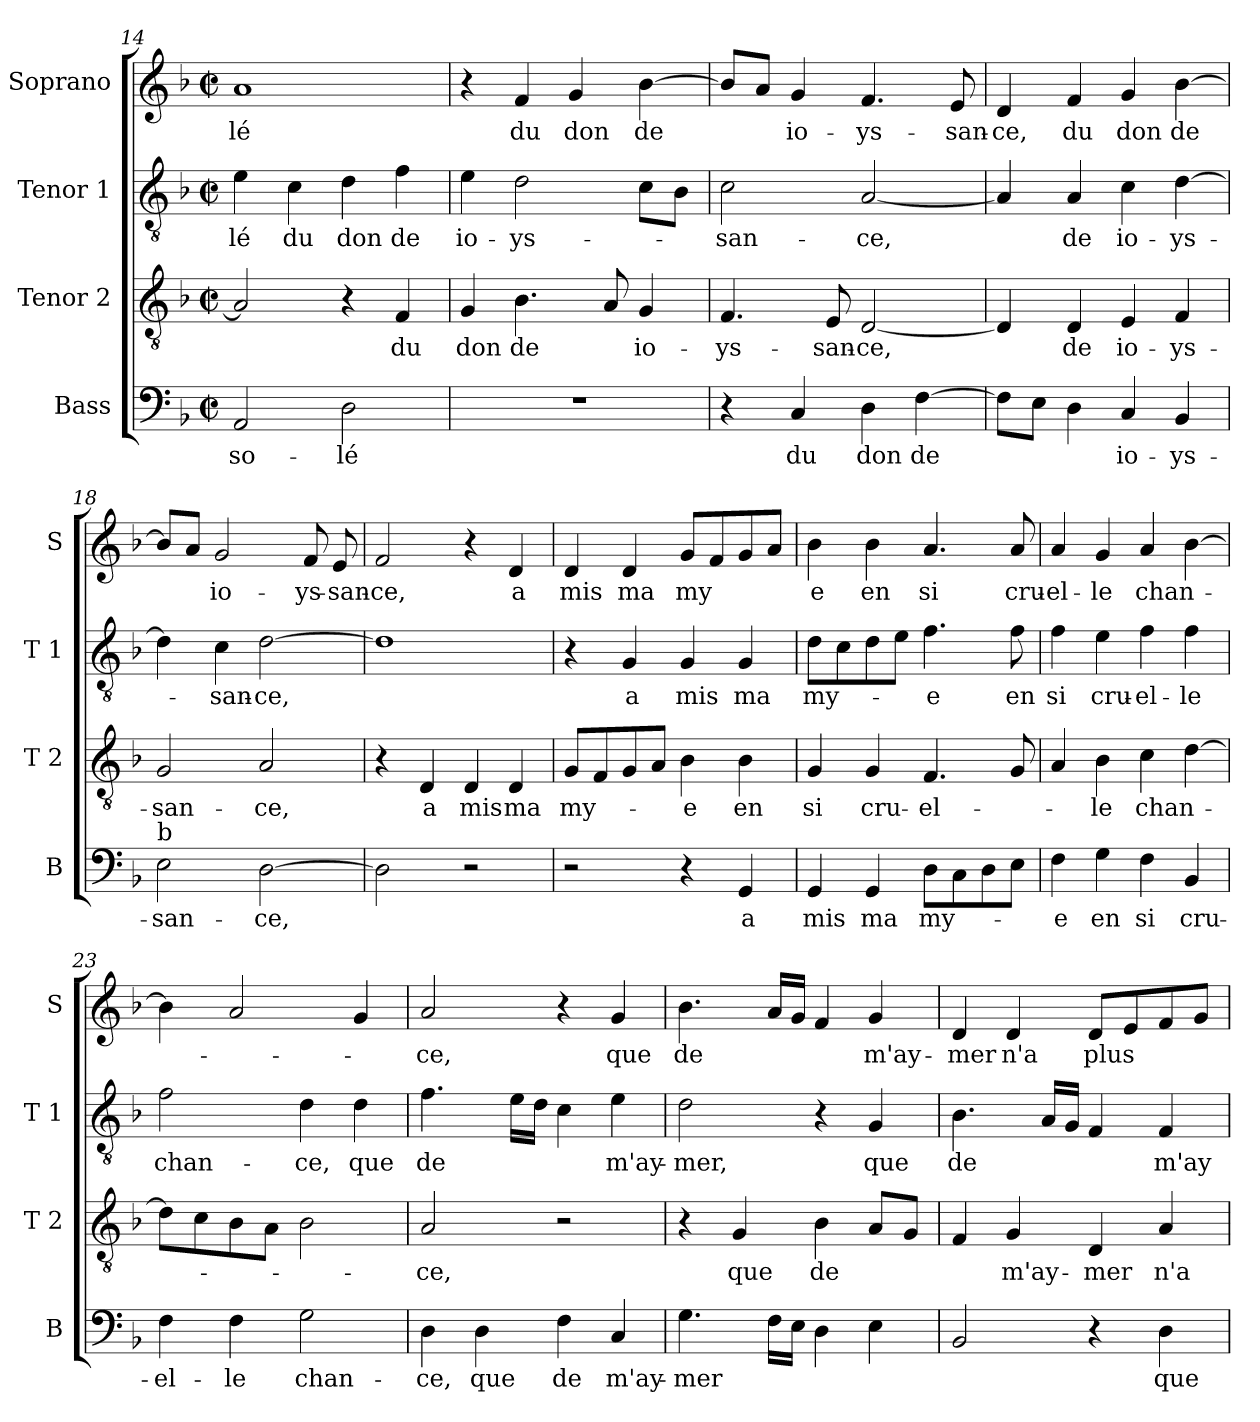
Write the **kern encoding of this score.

**kern	**text	**kern	**text	**kern	**text	**kern	**text
*part4	*part4	*part3	*part3	*part2	*part2	*part1	*part1
*staff4	*staff4	*staff3	*staff3	*staff2	*staff2	*staff1	*staff1
*I"Bass	*	*I"Tenor 2	*	*I"Tenor 1	*	*I"Soprano	*
*I'B	*	*I'T 2	*	*I'T 1	*	*I'S	*
*clefF4	*	*clefGv2	*	*clefGv2	*	*clefG2	*
*k[b-]	*	*k[b-]	*	*k[b-]	*	*k[b-]	*
*F:	*	*F:	*	*F:	*	*F:	*
*M2/2	*	*M2/2	*	*M2/2	*	*M2/2	*
*met(c|)	*	*met(c|)	*	*met(c|)	*	*met(c|)	*
=14	=14	=14	=14	=14	=14	=14	=14
!	!LO:LY:b	!	!	!	!LO:LY:b	!	!LO:LY:b
2AA/	-so-	2A/]	.	4e\	-lé	1a	-lé
!	!	!	!	!	!LO:LY:b	!	!
.	.	.	.	4c\	du	.	.
!	!LO:LY:b	!	!	!	!LO:LY:b	!	!
2D\	-lé	4r	.	4d\	don	.	.
!	!	!	!LO:LY:b	!	!LO:LY:b	!	!
.	.	4F/	du	4f\	de	.	.
=15	=15	=15	=15	=15	=15	=15	=15
!	!	!	!LO:LY:b	!	!LO:LY:b	!	!
1r	.	4G/	don	4e\	io-	4r	.
!	!	!	!LO:LY:b	!	!LO:LY:b	!	!LO:LY:b
.	.	4.B-\	de	2d\	-ys-	4f/	du
!	!	!	!	!	!	!	!LO:LY:b
.	.	.	.	.	.	4g/	don
.	.	8A/	.	.	.	.	.
!	!	!	!LO:LY:b	!	!	!	!LO:LY:b
.	.	4G/	io-	8c\L	.	[4b-\	de
.	.	.	.	8B-\J	.	.	.
!!LO:LB:g=z
=16	=16	=16	=16	=16	=16	=16	=16
!	!	!	!LO:LY:b	!	!LO:LY:b	!	!
4r	.	4.F/	-ys-	2c\	-san-	8b-/L]	.
.	.	.	.	.	.	8a/J	.
!	!LO:LY:b	!	!	!	!	!	!LO:LY:b
4C/	du	.	.	.	.	4g/	io-
!	!	!	!LO:LY:b	!	!	!	!
.	.	8E/	-san-	.	.	.	.
!	!LO:LY:b	!	!LO:LY:b	!	!LO:LY:b	!	!LO:LY:b
4D\	don	[2D/	-ce,	[2A/	-ce,	4.f/	-ys-
!	!LO:LY:b	!	!	!	!	!	!
[4F\	de	.	.	.	.	.	.
!	!	!	!	!	!	!	!LO:LY:b
.	.	.	.	.	.	8e/	-san-
=17	=17	=17	=17	=17	=17	=17	=17
!	!	!	!	!	!	!	!LO:LY:b
8F\L]	.	4D/]	.	4A/]	.	4d/	-ce,
8E\J	.	.	.	.	.	.	.
!	!	!	!LO:LY:b	!	!LO:LY:b	!	!LO:LY:b
4D\	.	4D/	de	4A/	de	4f/	du
!	!LO:LY:b	!	!LO:LY:b	!	!LO:LY:b	!	!LO:LY:b
4C/	io-	4E/	io-	4c\	io-	4g/	don
!	!LO:LY:b	!	!LO:LY:b	!	!LO:LY:b	!	!LO:LY:b
4BB-/	-ys-	4F/	-ys-	[4d\	-ys-	[4b-\	de
=18	=18	=18	=18	=18	=18	=18	=18
!LO:TX:a:t=b	!	!	!	!	!	!	!
!	!LO:LY:b	!	!LO:LY:b	!	!	!	!
2E\	-san-	2G/	-san-	4d\]	.	8b-/L]	.
.	.	.	.	.	.	8a/J	.
!	!	!	!	!	!LO:LY:b	!	!LO:LY:b
.	.	.	.	4c\	-san-	2g/	io-
!	!LO:LY:b	!	!LO:LY:b	!	!LO:LY:b	!	!
[2D\	-ce,	2A/	-ce,	[2d\	-ce,	.	.
!	!	!	!	!	!	!	!LO:LY:b
.	.	.	.	.	.	8f/	-ys-
!	!	!	!	!	!	!	!LO:LY:b
.	.	.	.	.	.	8e/	-san-
=19	=19	=19	=19	=19	=19	=19	=19
!	!	!	!	!	!	!	!LO:LY:b
2D\]	.	4r	.	1d]	.	2f/	-ce,
!	!	!	!LO:LY:b	!	!	!	!
.	.	4D/	a	.	.	.	.
!	!	!	!LO:LY:b	!	!	!	!
2r	.	4D/	mis	.	.	4r	.
!	!	!	!LO:LY:b	!	!	!	!LO:LY:b
.	.	4D/	ma	.	.	4d/	a
=20	=20	=20	=20	=20	=20	=20	=20
!	!	!	!LO:LY:b	!	!	!	!LO:LY:b
2r	.	8G/L	my-	4r	.	4d/	mis
.	.	8F/	.	.	.	.	.
!	!	!	!	!	!LO:LY:b	!	!LO:LY:b
.	.	8G/	.	4G/	a	4d/	ma
.	.	8A/J	.	.	.	.	.
!	!	!	!LO:LY:b	!	!LO:LY:b	!	!LO:LY:b
4r	.	4B-\	-e	4G/	mis	8g/L	my
.	.	.	.	.	.	8f/	.
!	!LO:LY:b	!	!LO:LY:b	!	!LO:LY:b	!	!
4GG/	a	4B-\	en	4G/	ma	8g/	.
.	.	.	.	.	.	8a/J	.
!!LO:LB:g=z
=21	=21	=21	=21	=21	=21	=21	=21
!	!LO:LY:b	!	!LO:LY:b	!	!LO:LY:b	!	!LO:LY:b
4GG/	mis	4G/	si	8d\L	my-	4b-\	e
.	.	.	.	8c\	.	.	.
!	!LO:LY:b	!	!LO:LY:b	!	!	!	!LO:LY:b
4GG/	ma	4G/	cru-	8d\	.	4b-\	en
.	.	.	.	8e\J	.	.	.
!	!LO:LY:b	!	!LO:LY:b	!	!LO:LY:b	!	!LO:LY:b
8D\L	my-	4.F/	-el-	4.f\	-e	4.a/	si
8C\	.	.	.	.	.	.	.
8D\	.	.	.	.	.	.	.
!	!	!	!	!	!LO:LY:b	!	!LO:LY:b
8E\J	.	8G/	.	8f\	en	8a/	cru-
=22	=22	=22	=22	=22	=22	=22	=22
!	!LO:LY:b	!	!	!	!LO:LY:b	!	!LO:LY:b
4F\	-e	4A/	.	4f\	si	4a/	-el-
!	!LO:LY:b	!	!LO:LY:b	!	!LO:LY:b	!	!LO:LY:b
4G\	en	4B-\	-le	4e\	cru-	4g/	-le
!	!LO:LY:b	!	!LO:LY:b	!	!LO:LY:b	!	!LO:LY:b
4F\	si	4c\	chan-	4f\	-el-	4a/	chan-
!	!LO:LY:b	!	!	!	!LO:LY:b	!	!
4BB-/	cru-	[4d\	.	4f\	-le	[4b-\	.
=23	=23	=23	=23	=23	=23	=23	=23
!	!LO:LY:b	!	!	!	!LO:LY:b	!	!
4F\	-el-	8d\L]	.	2f\	chan-	4b-\]	.
.	.	8c\	.	.	.	.	.
!	!LO:LY:b	!	!	!	!	!	!
4F\	-le	8B-\	.	.	.	2a/	.
.	.	8A\J	.	.	.	.	.
!	!LO:LY:b	!	!	!	!LO:LY:b	!	!
2G\	chan-	2B-\	.	4d\	-ce,	.	.
!	!	!	!	!	!LO:LY:b	!	!
.	.	.	.	4d\	que	4g/	.
=24	=24	=24	=24	=24	=24	=24	=24
!	!LO:LY:b	!	!LO:LY:b	!	!LO:LY:b	!	!LO:LY:b
4D\	-ce,	2A/	-ce,	4.f\	de	2a/	-ce,
!	!LO:LY:b	!	!	!	!	!	!
4D\	que	.	.	.	.	.	.
.	.	.	.	16e\LL	.	.	.
.	.	.	.	16d\JJ	.	.	.
!	!LO:LY:b	!	!	!	!	!	!
4F\	de	2r	.	4c\	.	4r	.
!	!LO:LY:b	!	!	!	!LO:LY:b	!	!LO:LY:b
4C/	m'ay-	.	.	4e\	m'ay-	4g/	que
=25	=25	=25	=25	=25	=25	=25	=25
!	!LO:LY:b	!	!	!	!LO:LY:b	!	!LO:LY:b
4.G\	-mer	4r	.	2d\	-mer,	4.b-\	de
!	!	!	!LO:LY:b	!	!	!	!
.	.	4G/	que	.	.	.	.
16F\LL	.	.	.	.	.	16a/LL	.
16E\JJ	.	.	.	.	.	16g/JJ	.
!	!	!	!LO:LY:b	!	!	!	!
4D\	.	4B-\	de	4r	.	4f/	.
!	!	!	!	!	!LO:LY:b	!	!LO:LY:b
4E\	.	8A/L	.	4G/	que	4g/	m'ay-
.	.	8G/J	.	.	.	.	.
!!LO:PB:g=z
=26	=26	=26	=26	=26	=26	=26	=26
!	!	!	!	!	!LO:LY:b	!	!LO:LY:b
2BB-/	.	4F/	.	4.B-\	de	4d/	-mer
!	!	!	!LO:LY:b	!	!	!	!LO:LY:b
.	.	4G/	m'ay-	.	.	4d/	n'a
.	.	.	.	16A/LL	.	.	.
.	.	.	.	16G/JJ	.	.	.
!	!	!	!LO:LY:b	!	!	!	!LO:LY:b
4r	.	4D/	-mer	4F/	.	8d/L	plus
.	.	.	.	.	.	8e/	.
!	!LO:LY:b	!	!LO:LY:b	!	!LO:LY:b	!	!
4D\	que	4A/	n'a	4F/	m'ay-	8f/	.
.	.	.	.	.	.	8g/J	.
=	=	=	=	=	=	=	=
*-	*-	*-	*-	*-	*-	*-	*-
